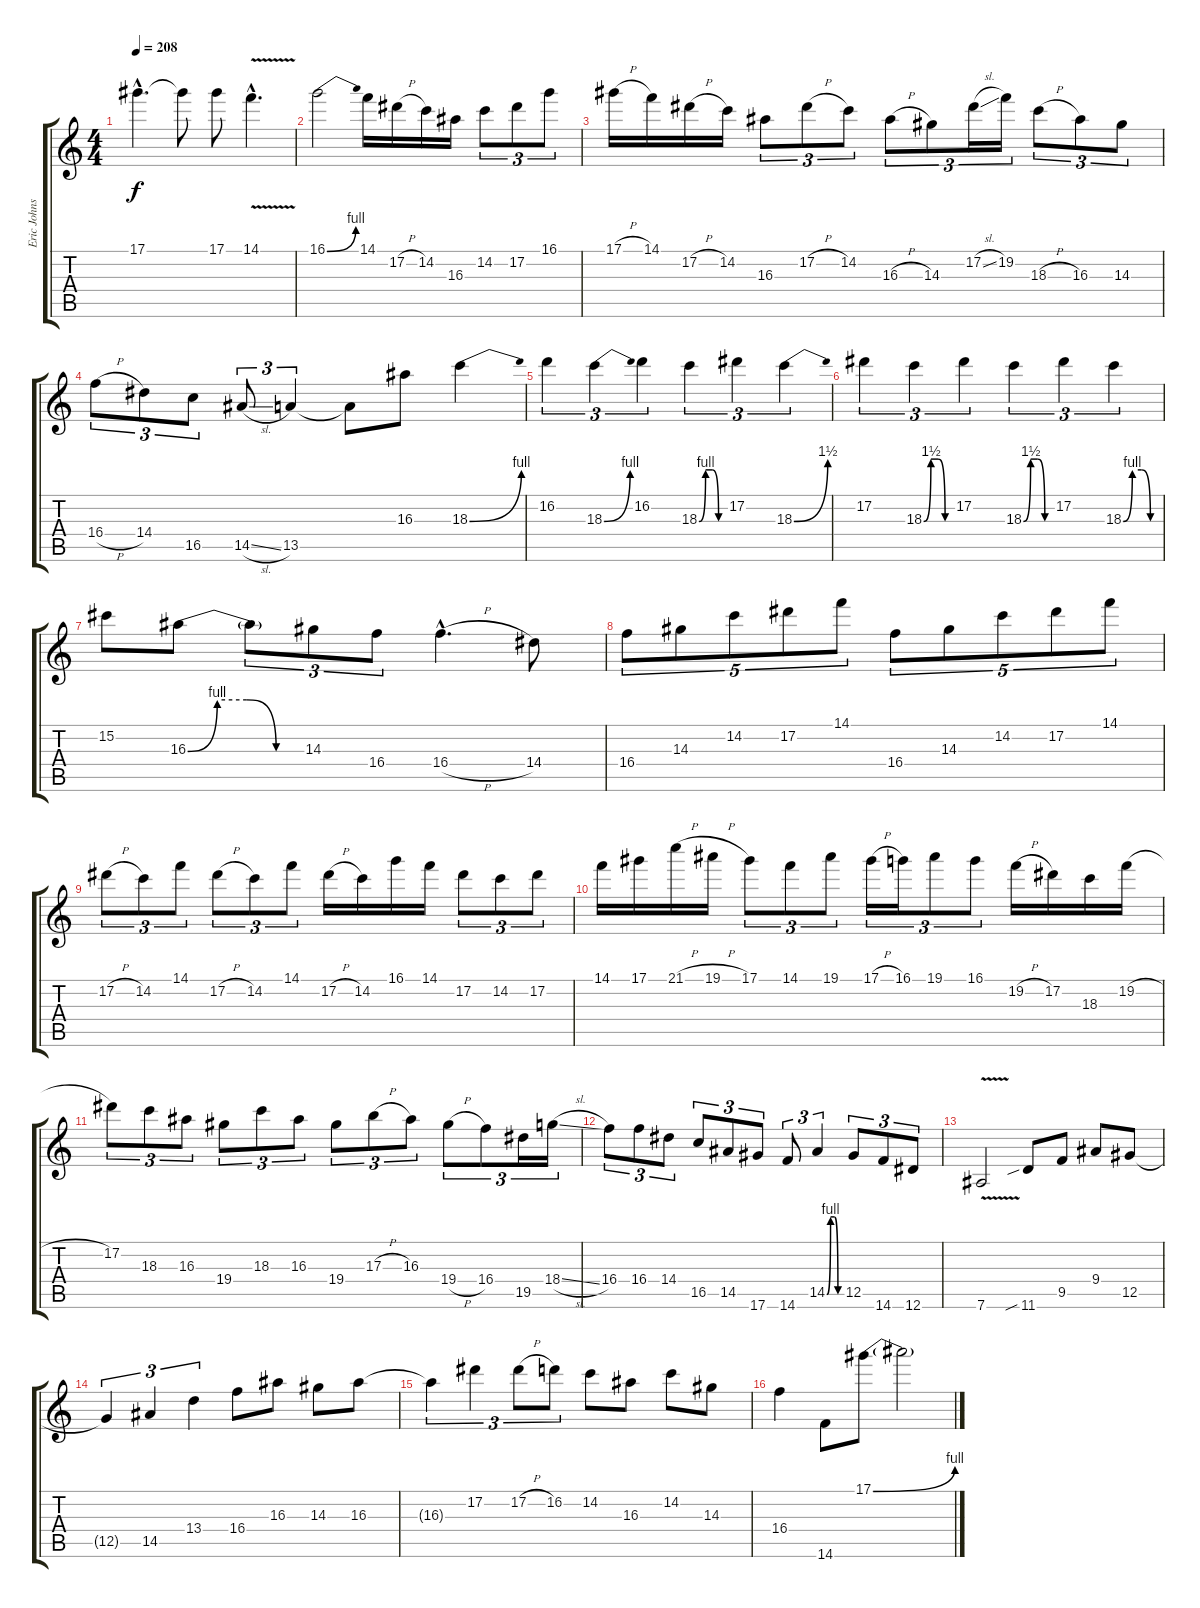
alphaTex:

\track ("Eric Johnson (Distortion)" "Eric Johns") {instrument distortionguitar}
\staff {score tabs}
\tuning (Eb4 Bb3 Gb3 Db3 Ab2 Eb2) {hide}
\ts (4 4)
\tempo 208
\clef g2
\ks c
17.1{hac t}.4{d dy f} 17.1{t}.8 17.1.8 14.1{v hac}.4{d} |
16.1{be (bend 0 0 60 4)}.2 14.1.16 17.2{h}.16 14.2.16 16.3.16 14.2.8{tu (3 2)} 17.2.8{tu (3 2)} 16.1.8{tu (3 2)} |
17.1{h}.16 14.1.16 17.2{h}.16 14.2.16 16.3.8{tu (3 2)} 17.2{h}.8{tu (3 2)} 14.2.8{tu (3 2)} 16.3{h}.8{tu (3 2)} 14.3.8{tu (3 2)} 17.2{sl}.16{tu (3 2)} 19.2.16{tu (3 2)} 18.3{h}.8{tu (3 2)} 16.3.8{tu (3 2)} 14.3.8{tu (3 2)} |
16.4{h}.8{tu (3 2)} 14.4.8{tu (3 2)} 16.5.8{tu (3 2)} 14.5{sl}.8{tu (3 2)} 13.5.4{tu (3 2)} 13.5{t}.8 16.3.8 18.3{be (bend 0 0 60 4)}.4 |
16.2.4{tu (3 2)} 18.3{be (bend 0 0 60 4)}.4{tu (3 2)} 16.2.4{tu (3 2)} 18.3{be (custom 0 0 15 4 30 4 45 0 60 0)}.4{tu (3 2)} 17.2.4{tu (3 2)} 18.3{be (bend 0 0 60 6)}.4{tu (3 2)} |
17.2.4{tu (3 2)} 18.3{be (custom 0 0 15 6 30 6 45 0 60 0)}.4{tu (3 2)} 17.2.4{tu (3 2)} 18.3{be (custom 0 0 15 6 30 6 45 0 60 0)}.4{tu (3 2)} 17.2.4{tu (3 2)} 18.3{be (custom 0 0 15 4 30 4 45 0 60 0)}.4{tu (3 2)} |
15.2.8 16.3{be (custom 0 0 15 4 30 4 45 0 60 0)}.8 16.3{t}.8{tu (3 2)} 14.3.8{tu (3 2)} 16.4.8{tu (3 2)} 16.4{h hac}.4{d} 14.4.8 |
16.4.8{tu (5 4)} 14.3.8{tu (5 4)} 14.2.8{tu (5 4)} 17.2.8{tu (5 4)} 14.1.8{tu (5 4)} 16.4.8{tu (5 4)} 14.3.8{tu (5 4)} 14.2.8{tu (5 4)} 17.2.8{tu (5 4)} 14.1.8{tu (5 4)} |
17.2{h}.8{tu (3 2)} 14.2.8{tu (3 2)} 14.1.8{tu (3 2)} 17.2{h}.8{tu (3 2)} 14.2.8{tu (3 2)} 14.1.8{tu (3 2)} 17.2{h}.16 14.2.16 16.1.16 14.1.16 17.2.8{tu (3 2)} 14.2.8{tu (3 2)} 17.2.8{tu (3 2)} |
14.1.16 17.1.16 21.1{h}.16 19.1{h}.16 17.1.8{tu (3 2)} 14.1.8{tu (3 2)} 19.1.8{tu (3 2)} 17.1{h}.16{tu (3 2)} 16.1.16{tu (3 2)} 19.1.8{tu (3 2)} 16.1.8{tu (3 2)} 19.2{h}.16 17.2.16 18.3.16 19.2{h}.16 |
17.2.8{tu (3 2)} 18.3.8{tu (3 2)} 16.3.8{tu (3 2)} 19.4.8{tu (3 2)} 18.3.8{tu (3 2)} 16.3.8{tu (3 2)} 19.4.8{tu (3 2)} 17.3{h}.8{tu (3 2)} 16.3.8{tu (3 2)} 19.4{h}.8{tu (3 2)} 16.4.8{tu (3 2)} 19.5.16{tu (3 2)} 18.4{sl}.16{tu (3 2)} |
16.4.8{tu (3 2)} 16.4.8{tu (3 2)} 14.4.8{tu (3 2)} 16.5.8{tu (3 2)} 14.5.8{tu (3 2)} 17.6.8{tu (3 2)} 14.6.8{tu (3 2)} 14.5{be (custom 0 0 15 4 30 4 45 0 60 0)}.4{tu (3 2)} 12.5.8{tu (3 2)} 14.6.8{tu (3 2)} 12.6.8{tu (3 2)} |
7.6{v}.2 11.6{sib}.8 9.5.8 9.4.8 12.5.8 |
12.5{t}.4{tu (3 2)} 14.5.4{tu (3 2)} 13.4.4{tu (3 2)} 16.4.8 16.3.8 14.3.8 16.3.8 |
16.3{t}.4{tu (3 2)} 17.2.4{tu (3 2)} 17.2{h}.8{tu (3 2)} 16.2.8{tu (3 2)} 14.2.8 16.3.8 14.2.8 14.3.8 |
16.4.4 14.6.8 17.1{be (bend 0 0 60 4)}.8 17.1{t}.2
